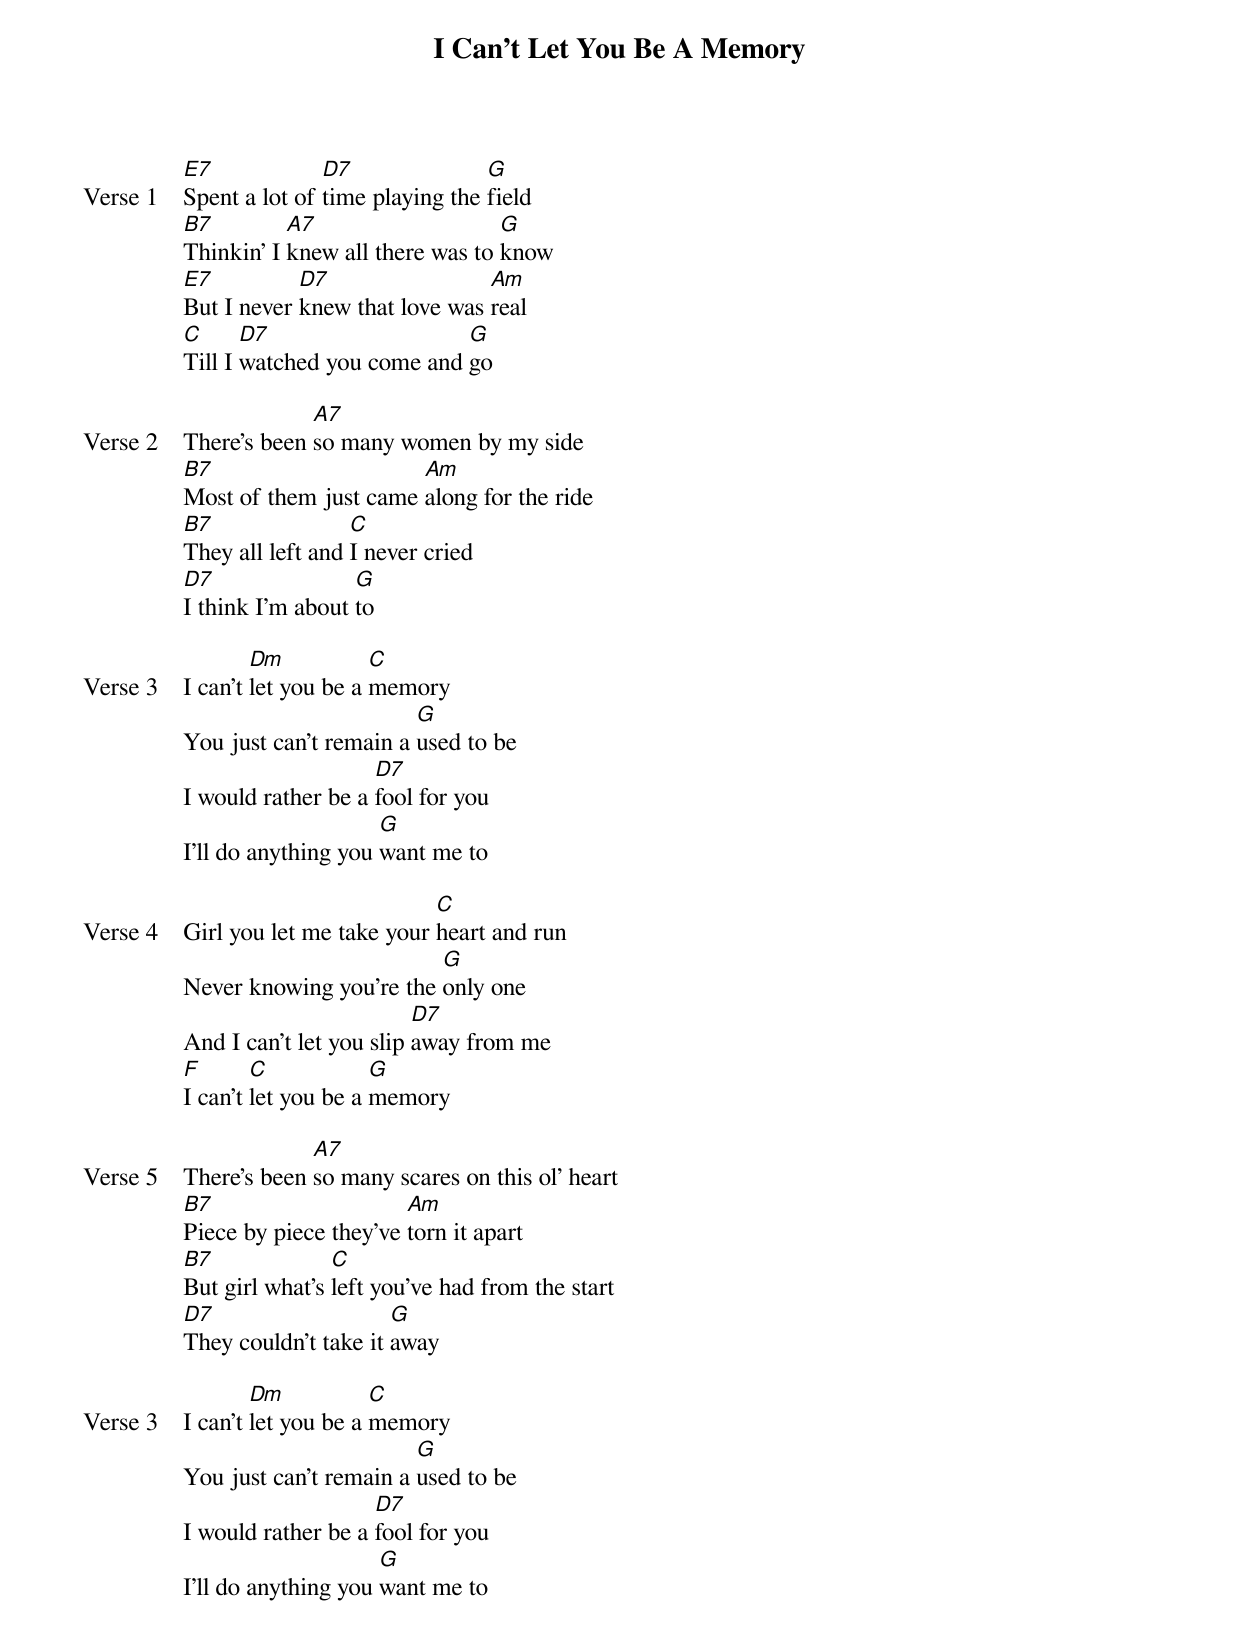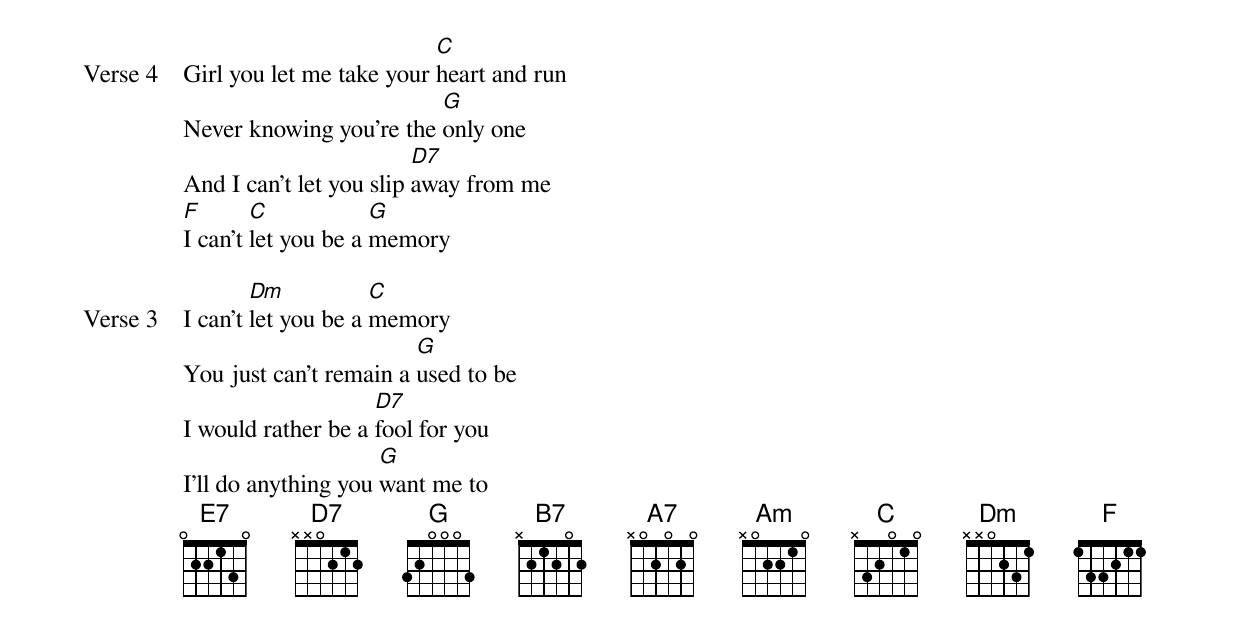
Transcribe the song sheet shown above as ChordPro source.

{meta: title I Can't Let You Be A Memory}
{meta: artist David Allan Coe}
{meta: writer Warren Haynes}

{start_of_verse: Verse 1}
[E7]Spent a lot of [D7]time playing the [G]field
[B7]Thinkin' I [A7]knew all there was to [G]know
[E7]But I never [D7]knew that love was [Am]real
[C]Till I [D7]watched you come and [G]go
{end_of_verse}

{start_of_verse: Verse 2}
There's been [A7]so many women by my side
[B7]Most of them just came [Am]along for the ride
[B7]They all left and [C]I never cried
[D7]I think I'm about [G]to
{end_of_verse}

{start_of_verse: Verse 3}
I can't [Dm]let you be a [C]memory
You just can't remain a [G]used to be
I would rather be a [D7]fool for you
I'll do anything you [G]want me to
{end_of_verse}

{start_of_verse: Verse 4}
Girl you let me take your [C]heart and run
Never knowing you're the [G]only one
And I can't let you slip [D7]away from me
[F]I can't [C]let you be a [G]memory
{end_of_verse}

{start_of_verse: Verse 5}
There's been [A7]so many scares on this ol' heart
[B7]Piece by piece they've [Am]torn it apart
[B7]But girl what's [C]left you've had from the start
[D7]They couldn't take it [G]away
{end_of_verse}

{start_of_verse: Verse 3}
I can't [Dm]let you be a [C]memory
You just can't remain a [G]used to be
I would rather be a [D7]fool for you
I'll do anything you [G]want me to
{end_of_verse}

{start_of_verse: Verse 4}
Girl you let me take your [C]heart and run
Never knowing you're the [G]only one
And I can't let you slip [D7]away from me
[F]I can't [C]let you be a [G]memory
{end_of_verse}

{start_of_verse: Verse 3}
I can't [Dm]let you be a [C]memory
You just can't remain a [G]used to be
I would rather be a [D7]fool for you
I'll do anything you [G]want me to
{end_of_verse}
